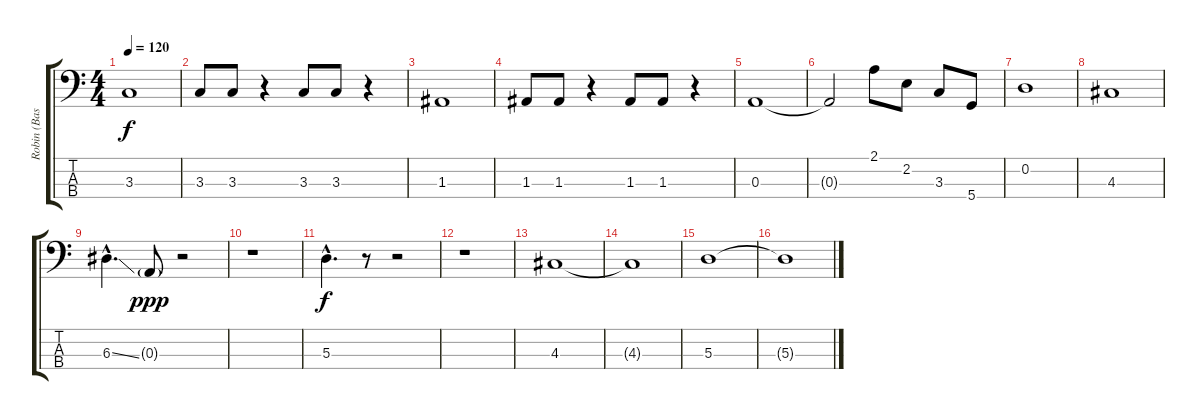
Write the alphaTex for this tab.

\track ("Robin (Bass)" "Robin (Bas") {instrument electricbassfinger}
\staff {score tabs}
\tuning (G2 D2 A1 D1) {hide}
\ts (4 4)
\tempo 120
\clef f4
\ks c
3.3.1{dy f} |
3.3.8 3.3.8 r.4 3.3.8 3.3.8 r.4 |
1.3.1 |
1.3.8 1.3.8 r.4 1.3.8 1.3.8 r.4 |
0.3.1 |
0.3{t}.2 2.1.8 2.2.8 3.3.8 5.4.8 |
0.2.1 |
4.3.1 |
6.3{ss hac}.4{d} 0.3{g}.8{dy ppp} r.2 |
r.1 |
5.3{hac}.4{d dy f} r.8 r.2 |
r.1 |
4.3.1 |
4.3{t}.1 |
5.3.1 |
5.3{t}.1
